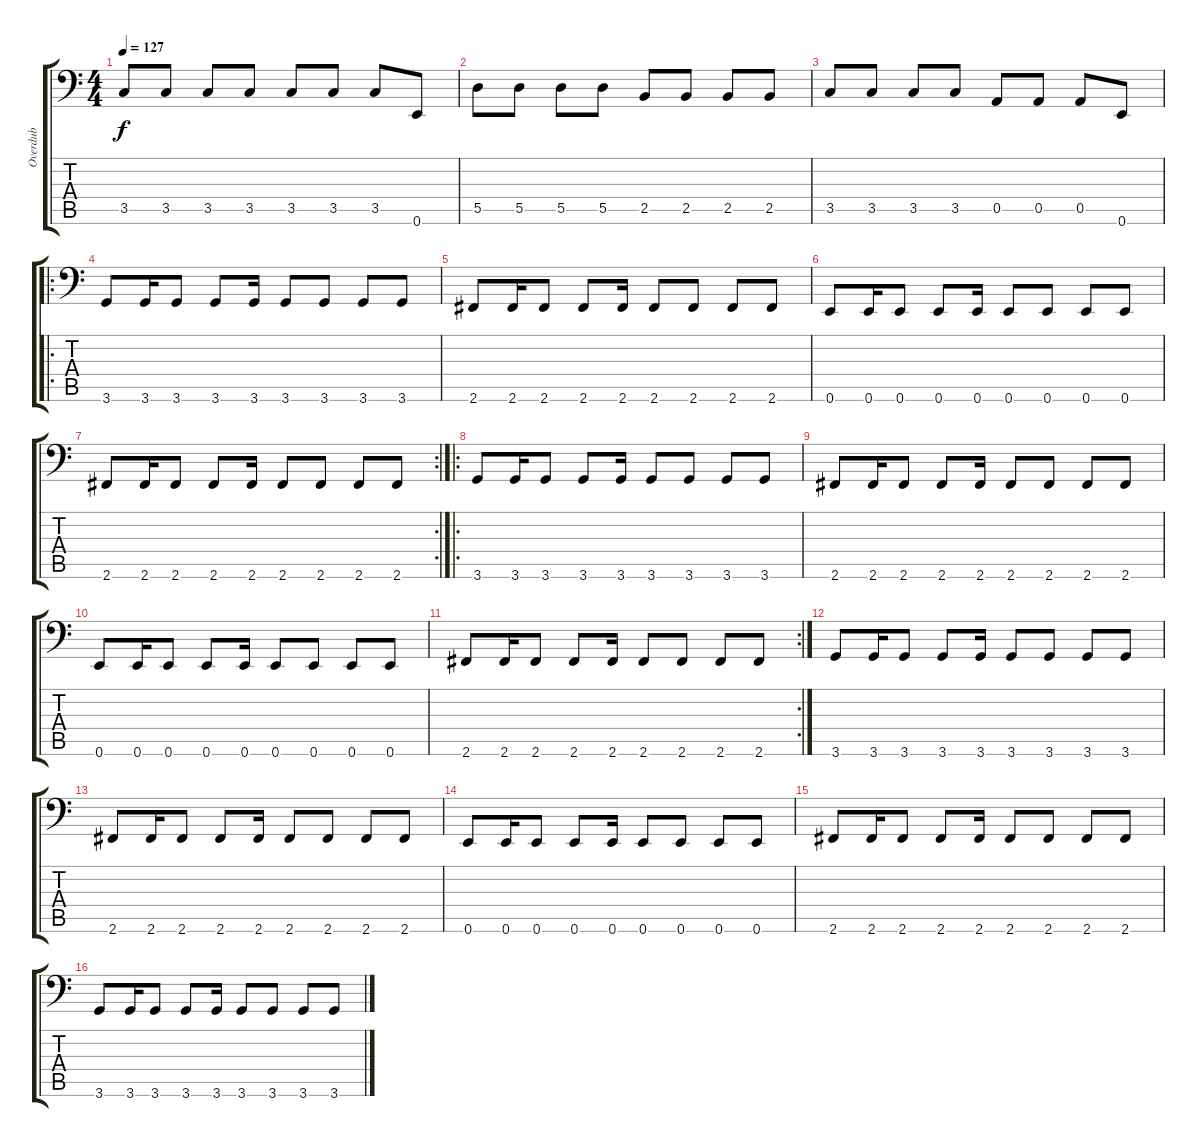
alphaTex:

\track ("Overdub" "Overdub") {instrument electricbassfinger}
\staff {score tabs}
\tuning (E3 B2 G2 D2 A1 E1) {hide}
\ts (4 4)
\tempo 127
\clef f4
\ks c
3.5.8{dy f} 3.5.8 3.5.8 3.5.8 3.5.8 3.5.8 3.5.8 0.6.8 |
5.5.8 5.5.8 5.5.8 5.5.8 2.5.8 2.5.8 2.5.8 2.5.8 |
3.5.8 3.5.8 3.5.8 3.5.8 0.5.8 0.5.8 0.5.8 0.6.8 |
\ro
3.6.8{volume 16 balance 8 instrument electricbassfinger} 3.6.16 3.6.8 3.6.8 3.6.16 3.6.8 3.6.8 3.6.8 3.6.8 |
2.6.8 2.6.16 2.6.8 2.6.8 2.6.16 2.6.8 2.6.8 2.6.8 2.6.8 |
0.6.8 0.6.16 0.6.8 0.6.8 0.6.16 0.6.8 0.6.8 0.6.8 0.6.8 |
\rc 2
2.6.8 2.6.16 2.6.8 2.6.8 2.6.16 2.6.8 2.6.8 2.6.8 2.6.8 |
\ro
3.6.8{volume 16 balance 8 instrument electricbassfinger} 3.6.16 3.6.8 3.6.8 3.6.16 3.6.8 3.6.8 3.6.8 3.6.8 |
2.6.8 2.6.16 2.6.8 2.6.8 2.6.16 2.6.8 2.6.8 2.6.8 2.6.8 |
0.6.8 0.6.16 0.6.8 0.6.8 0.6.16 0.6.8 0.6.8 0.6.8 0.6.8 |
\rc 2
2.6.8 2.6.16 2.6.8 2.6.8 2.6.16 2.6.8 2.6.8 2.6.8 2.6.8 |
3.6.8{volume 16 balance 8 instrument electricbassfinger} 3.6.16 3.6.8 3.6.8 3.6.16 3.6.8 3.6.8 3.6.8 3.6.8 |
2.6.8 2.6.16 2.6.8 2.6.8 2.6.16 2.6.8 2.6.8 2.6.8 2.6.8 |
0.6.8 0.6.16 0.6.8 0.6.8 0.6.16 0.6.8 0.6.8 0.6.8 0.6.8 |
2.6.8 2.6.16 2.6.8 2.6.8 2.6.16 2.6.8 2.6.8 2.6.8 2.6.8 |
3.6.8{volume 16 balance 8 instrument electricbassfinger} 3.6.16 3.6.8 3.6.8 3.6.16 3.6.8 3.6.8 3.6.8 3.6.8
